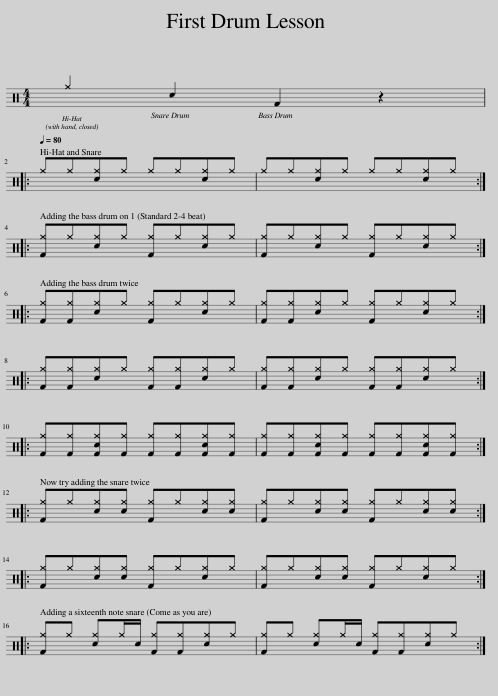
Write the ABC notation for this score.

X:1
L:1/8
M:4/4
I:linebreak $
K:C
V:1 perc
K:none
V:1
 ^g2 c2 F2 z2 |:$[Q:1/4=80] ^g^g[c^g]^g ^g^g[c^g]^g | ^g^g[c^g]^g ^g^g[c^g]^g ::$ [F^g]^g[c^g]^g [F^g]^g[c^g]^g | [F^g]^g[c^g]^g [F^g]^g[c^g]^g ::$ %5
 [F^g][F^g][c^g]^g [F^g]^g[c^g]^g | [F^g][F^g][c^g]^g [F^g]^g[c^g]^g ::$ [F^g][F^g][c^g]^g [F^g][F^g][c^g]^g | [F^g][F^g][c^g]^g [F^g][F^g][c^g]^g ::$ [F^g][F^g][Fc^g][F^g] [F^g][F^g][Fc^g][F^g] | %10
 [F^g][F^g][Fc^g][F^g] [F^g][F^g][Fc^g][F^g] ::$ [F^g]^g[c^g][c^g] [F^g]^g[c^g][c^g] | [F^g]^g[c^g][c^g] [F^g]^g[c^g][c^g] ::$ [F^g]^g[c^g][c^g] [F^g]^g[c^g]^g | [F^g]^g[c^g][c^g] [F^g]^g[c^g]^g ::$ %15
 [F^g]^g [c^g]^g/c/ [F^g][F^g][c^g]^g | [F^g]^g [c^g]^g/c/ [F^g][F^g][c^g]^g :| %17
